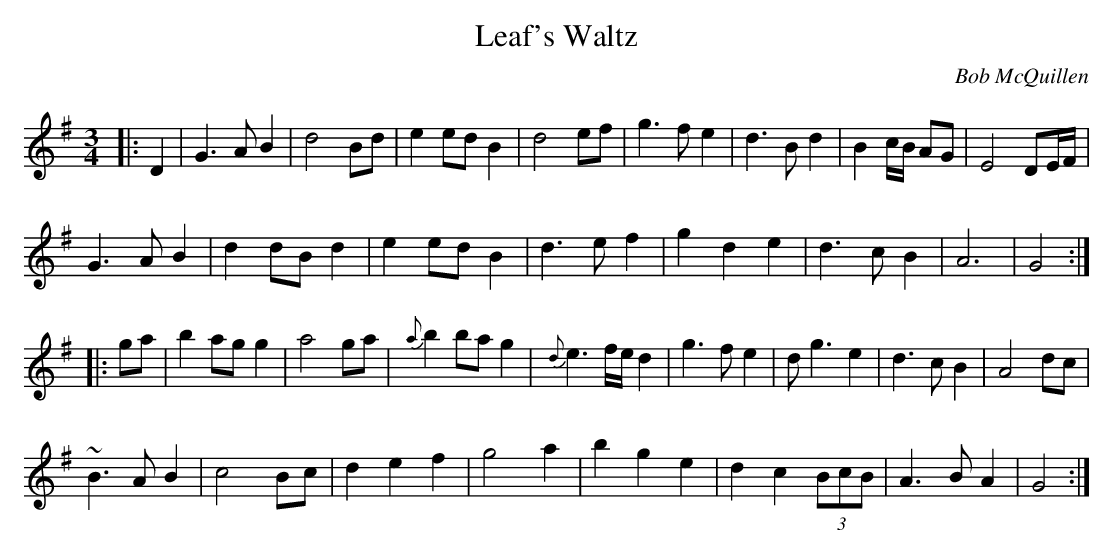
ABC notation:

X:1
T:Leaf's Waltz
M:3/4
L:1/8
C:Bob McQuillen
K:G
|:D2|\
G3A B2 | d4  Bd| e2 ed B2| d4 ef|\
g3f e2 | d3B d2 | B2c/2B/2 AG| E4 DE/2F/2|
G3A B2 | d2 dB d2 | e2 ed B2| d3e f2 |\
g2 d2 e2 | d3c B2| A6| G4:|
|:ga|\
b2 ag g2| a4 ga | {a}b2 ba g2 | {d}e3f/2e/2 d2|\
g3f e2 | dg3 e2 | d3c B2| A4 dc|
~B3A B2| c4 Bc| d2 e2 f2 | g4 a2|\
b2 g2 e2| d2 c2 (3BcB| A3B A2| G4:|
